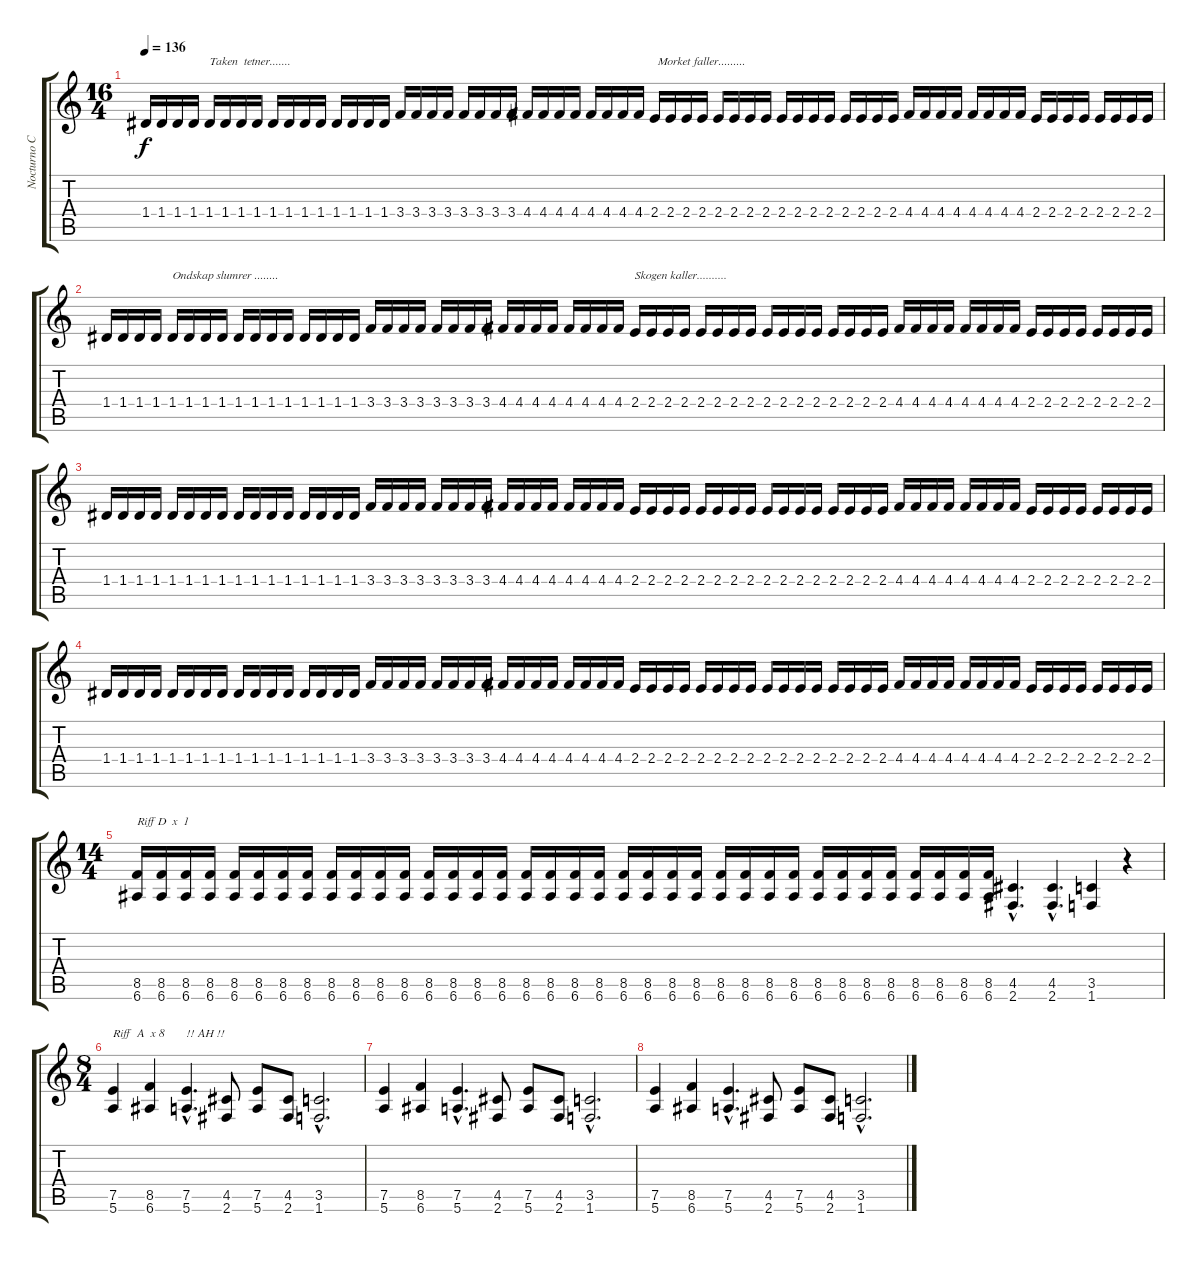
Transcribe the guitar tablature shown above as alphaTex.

\track ("Nocturno Culto" "Nocturno C") {instrument distortionguitar}
\staff {score tabs}
\tuning (E4 B3 G3 D3 A2 E2) {hide}
\ts (16 4)
\tempo 136
\clef g2
\ks c
1.4.16{dy f} 1.4.16 1.4.16 1.4.16 1.4.16{txt "Taken  tetner.......     "} 1.4.16 1.4.16 1.4.16 1.4.16 1.4.16 1.4.16 1.4.16 1.4.16 1.4.16 1.4.16 1.4.16 3.4.16 3.4.16 3.4.16 3.4.16 3.4.16 3.4.16 3.4.16 3.4.16 4.4.16 4.4.16 4.4.16 4.4.16 4.4.16 4.4.16 4.4.16 4.4.16 2.4.16{txt " Morket faller........."} 2.4.16 2.4.16 2.4.16 2.4.16 2.4.16 2.4.16 2.4.16 2.4.16 2.4.16 2.4.16 2.4.16 2.4.16 2.4.16 2.4.16 2.4.16 4.4.16 4.4.16 4.4.16 4.4.16 4.4.16 4.4.16 4.4.16 4.4.16 2.4.16 2.4.16 2.4.16 2.4.16 2.4.16 2.4.16 2.4.16 2.4.16 |
1.4.16 1.4.16 1.4.16 1.4.16 1.4.16{txt "Ondskap slumrer ........"} 1.4.16 1.4.16 1.4.16 1.4.16 1.4.16 1.4.16 1.4.16 1.4.16 1.4.16 1.4.16 1.4.16 3.4.16 3.4.16 3.4.16 3.4.16 3.4.16 3.4.16 3.4.16 3.4.16 4.4.16 4.4.16 4.4.16 4.4.16 4.4.16 4.4.16 4.4.16 4.4.16 2.4.16{txt "Skogen kaller.........."} 2.4.16 2.4.16 2.4.16 2.4.16 2.4.16 2.4.16 2.4.16 2.4.16 2.4.16 2.4.16 2.4.16 2.4.16 2.4.16 2.4.16 2.4.16 4.4.16 4.4.16 4.4.16 4.4.16 4.4.16 4.4.16 4.4.16 4.4.16 2.4.16 2.4.16 2.4.16 2.4.16 2.4.16 2.4.16 2.4.16 2.4.16 |
1.4.16 1.4.16 1.4.16 1.4.16 1.4.16 1.4.16 1.4.16 1.4.16 1.4.16 1.4.16 1.4.16 1.4.16 1.4.16 1.4.16 1.4.16 1.4.16 3.4.16 3.4.16 3.4.16 3.4.16 3.4.16 3.4.16 3.4.16 3.4.16 4.4.16 4.4.16 4.4.16 4.4.16 4.4.16 4.4.16 4.4.16 4.4.16 2.4.16 2.4.16 2.4.16 2.4.16 2.4.16 2.4.16 2.4.16 2.4.16 2.4.16 2.4.16 2.4.16 2.4.16 2.4.16 2.4.16 2.4.16 2.4.16 4.4.16 4.4.16 4.4.16 4.4.16 4.4.16 4.4.16 4.4.16 4.4.16 2.4.16 2.4.16 2.4.16 2.4.16 2.4.16 2.4.16 2.4.16 2.4.16 |
1.4.16 1.4.16 1.4.16 1.4.16 1.4.16 1.4.16 1.4.16 1.4.16 1.4.16 1.4.16 1.4.16 1.4.16 1.4.16 1.4.16 1.4.16 1.4.16 3.4.16 3.4.16 3.4.16 3.4.16 3.4.16 3.4.16 3.4.16 3.4.16 4.4.16 4.4.16 4.4.16 4.4.16 4.4.16 4.4.16 4.4.16 4.4.16 2.4.16 2.4.16 2.4.16 2.4.16 2.4.16 2.4.16 2.4.16 2.4.16 2.4.16 2.4.16 2.4.16 2.4.16 2.4.16 2.4.16 2.4.16 2.4.16 4.4.16 4.4.16 4.4.16 4.4.16 4.4.16 4.4.16 4.4.16 4.4.16 2.4.16 2.4.16 2.4.16 2.4.16 2.4.16 2.4.16 2.4.16 2.4.16 |
\ts (14 4)
(8.5 6.6).16{txt "Riff D  x  1"} (8.5 6.6).16 (8.5 6.6).16 (8.5 6.6).16 (8.5 6.6).16 (8.5 6.6).16 (8.5 6.6).16 (8.5 6.6).16 (8.5 6.6).16 (8.5 6.6).16 (8.5 6.6).16 (8.5 6.6).16 (8.5 6.6).16 (8.5 6.6).16 (8.5 6.6).16 (8.5 6.6).16 (8.5 6.6).16 (8.5 6.6).16 (8.5 6.6).16 (8.5 6.6).16 (8.5 6.6).16 (8.5 6.6).16 (8.5 6.6).16 (8.5 6.6).16 (8.5 6.6).16 (8.5 6.6).16 (8.5 6.6).16 (8.5 6.6).16 (8.5 6.6).16 (8.5 6.6).16 (8.5 6.6).16 (8.5 6.6).16 (8.5 6.6).16 (8.5 6.6).16 (8.5 6.6).16 (8.5 6.6).16 (4.5{hac} 2.6{hac}).4{d} (4.5{hac} 2.6{hac}).4{d} (3.5 1.6).4 r.4 |
\ts (8 4)
(7.5 5.6).4{txt "Riff  A  x 8"} (8.5 6.6).4 (7.5{hac} 5.6{hac}).4{d txt "!! AH !!"} (4.5 2.6).8 (7.5 5.6).8 (4.5 2.6).8 (3.5{hac} 1.6{hac}).2{d} |
(7.5 5.6).4 (8.5 6.6).4 (7.5{hac} 5.6{hac}).4{d} (4.5 2.6).8 (7.5 5.6).8 (4.5 2.6).8 (3.5{hac} 1.6{hac}).2{d} |
(7.5 5.6).4 (8.5 6.6).4 (7.5{hac} 5.6{hac}).4{d} (4.5 2.6).8 (7.5 5.6).8 (4.5 2.6).8 (3.5{hac} 1.6{hac}).2{d}
